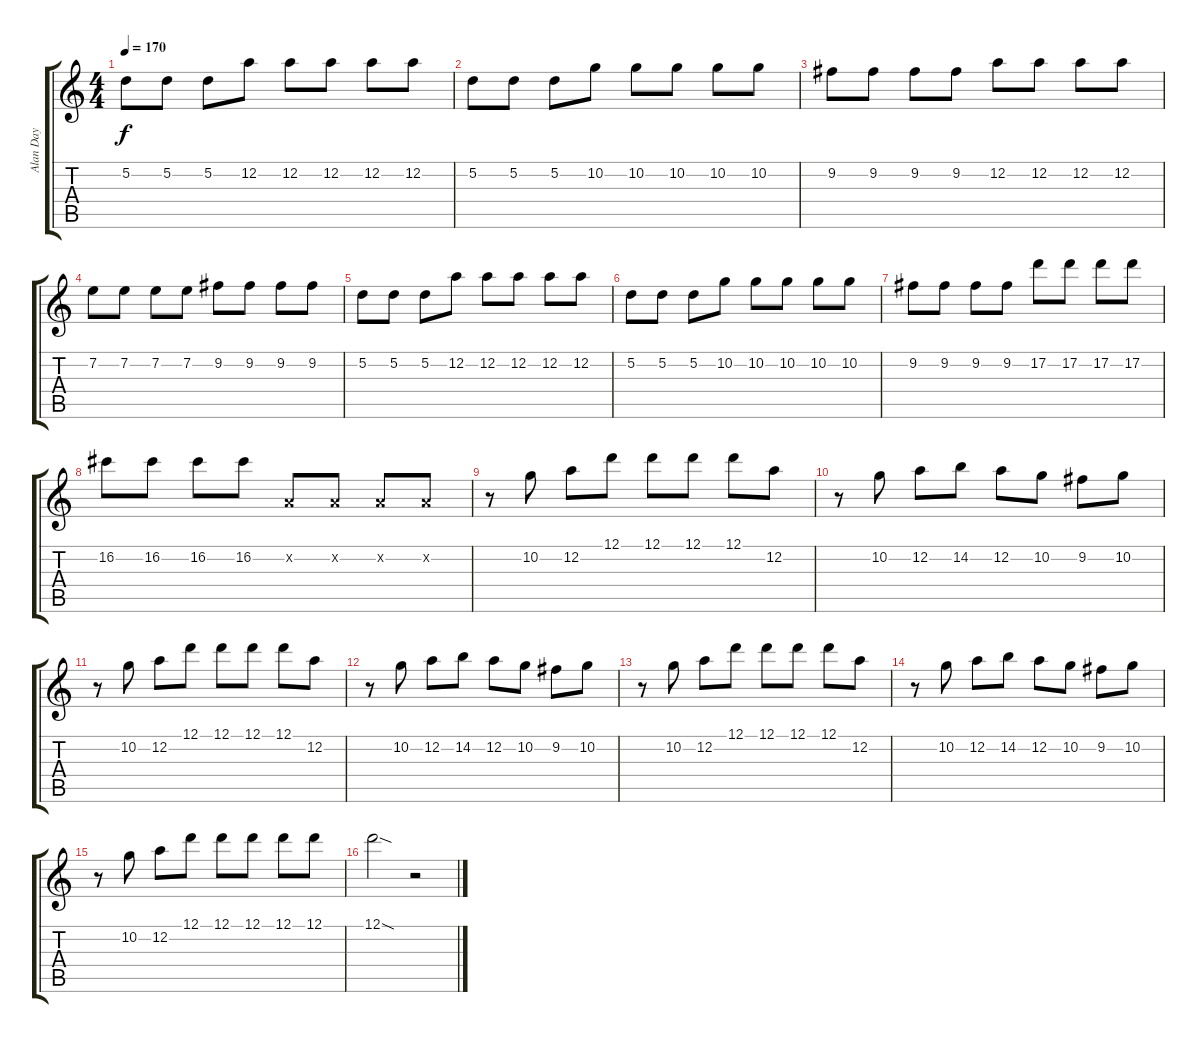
\track ("Alan Day" "Alan Day") {instrument distortionguitar bank 255}
\staff {score tabs}
\tuning (D4 A3 F3 C3 G2 D2) {hide}
\ts (4 4)
\tempo 170
\clef g2
\ks c
5.2.8{dy f} 5.2.8 5.2.8 12.2.8 12.2.8 12.2.8 12.2.8 12.2.8 |
5.2.8 5.2.8 5.2.8 10.2.8 10.2.8 10.2.8 10.2.8 10.2.8 |
9.2.8 9.2.8 9.2.8 9.2.8 12.2.8 12.2.8 12.2.8 12.2.8 |
7.2.8 7.2.8 7.2.8 7.2.8 9.2.8 9.2.8 9.2.8 9.2.8 |
5.2.8 5.2.8 5.2.8 12.2.8 12.2.8 12.2.8 12.2.8 12.2.8 |
5.2.8 5.2.8 5.2.8 10.2.8 10.2.8 10.2.8 10.2.8 10.2.8 |
9.2.8 9.2.8 9.2.8 9.2.8 17.2.8 17.2.8 17.2.8 17.2.8 |
16.2.8 16.2.8 16.2.8 16.2.8 0.2{x}.8 0.2{x}.8 0.2{x}.8 0.2{x}.8 |
r.8 10.2.8 12.2.8 12.1.8 12.1.8 12.1.8 12.1.8 12.2.8 |
r.8 10.2.8 12.2.8 14.2.8 12.2.8 10.2.8 9.2.8 10.2.8 |
r.8 10.2.8 12.2.8 12.1.8 12.1.8 12.1.8 12.1.8 12.2.8 |
r.8 10.2.8 12.2.8 14.2.8 12.2.8 10.2.8 9.2.8 10.2.8 |
r.8 10.2.8 12.2.8 12.1.8 12.1.8 12.1.8 12.1.8 12.2.8 |
r.8 10.2.8 12.2.8 14.2.8 12.2.8 10.2.8 9.2.8 10.2.8 |
r.8 10.2.8 12.2.8 12.1.8 12.1.8 12.1.8 12.1.8 12.1.8 |
12.1{sod}.2 r.2
